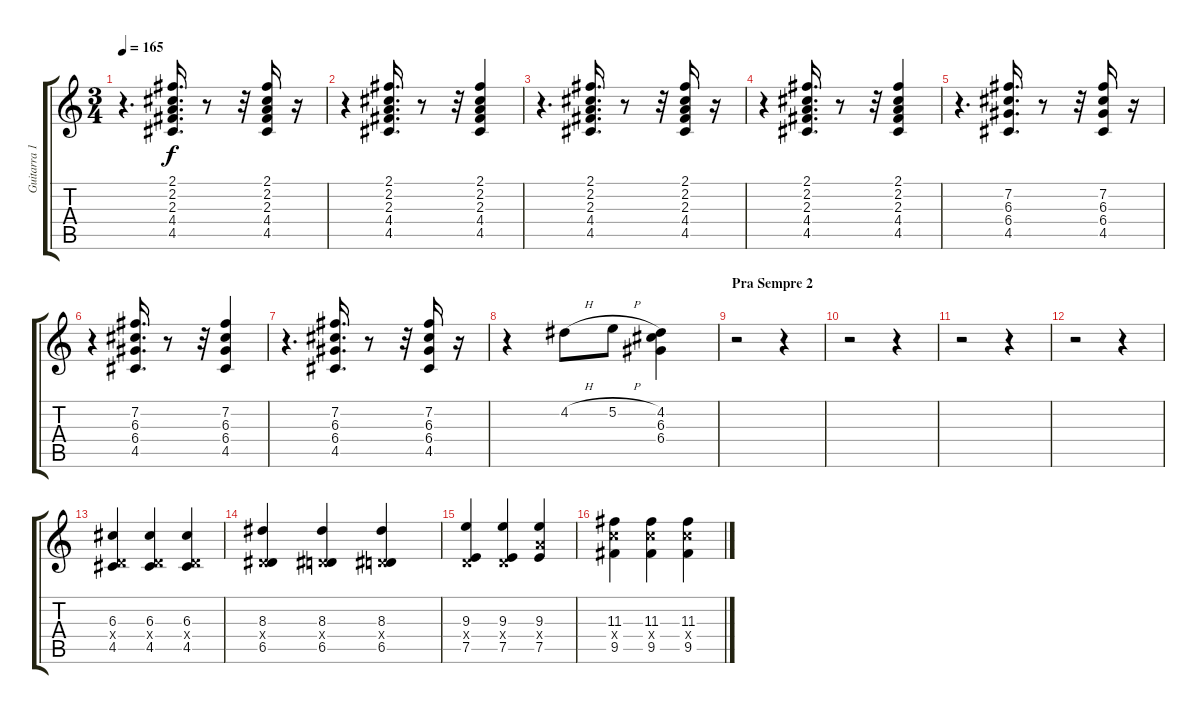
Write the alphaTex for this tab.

\track ("Guitarra 1" "Guitarra 1") {instrument electricguitarclean}
\staff {score tabs}
\tuning (E4 B3 G3 D3 A2 E2) {hide}
\ts (3 4)
\tempo 165
\clef g2
\ks c
r.4{d dy f} (2.1 2.2 2.3 4.4 4.5).16{d} r.8 r.32 (2.1 2.2 2.3 4.4 4.5).16 r.16 |
r.4 (2.1 2.2 2.3 4.4 4.5).16{d} r.8 r.32 (2.1 2.2 2.3 4.4 4.5).4 |
r.4{d} (2.1 2.2 2.3 4.4 4.5).16{d} r.8 r.32 (2.1 2.2 2.3 4.4 4.5).16 r.16 |
r.4 (2.1 2.2 2.3 4.4 4.5).16{d} r.8 r.32 (2.1 2.2 2.3 4.4 4.5).4 |
r.4{d} (7.2 6.3 6.4 4.5).16{d} r.8 r.32 (7.2 6.3 6.4 4.5).16 r.16 |
r.4 (7.2 6.3 6.4 4.5).16{d} r.8 r.32 (7.2 6.3 6.4 4.5).4 |
r.4{d} (7.2 6.3 6.4 4.5).16{d} r.8 r.32 (7.2 6.3 6.4 4.5).16 r.16 |
r.4 4.2{h}.8 5.2{h}.8 (4.2 6.3 6.4).4 |
\section ("" "Pra Sempre 2")
r.2 r.4 |
r.2 r.4 |
r.2 r.4 |
r.2 r.4 |
(6.3 0.4{x} 4.5).4{volume 16 instrument distortionguitar} (6.3 0.4{x} 4.5).4 (6.3 0.4{x} 4.5).4 |
(8.3 0.4{x} 6.5).4 (8.3 0.4{x} 6.5).4 (8.3 0.4{x} 6.5).4 |
(9.3 0.4{x} 7.5).4 (9.3 0.4{x} 7.5).4 (9.3 7.4{x} 7.5).4 |
(11.3 10.4{x} 9.5).4 (11.3 10.4{x} 9.5).4 (11.3 10.4{x} 9.5).4
